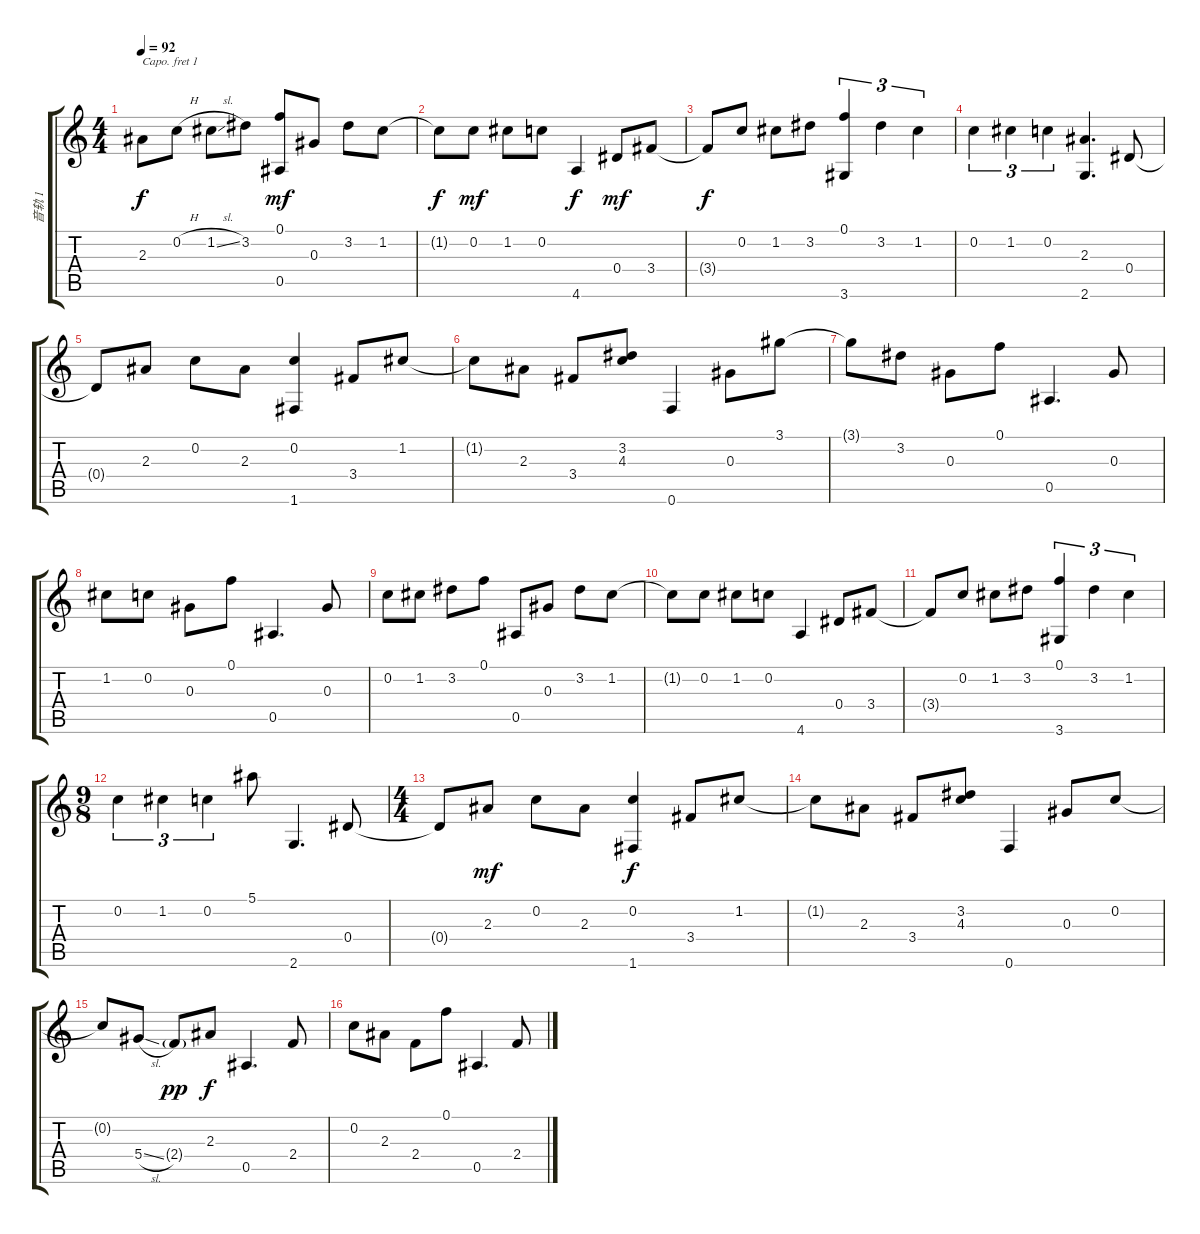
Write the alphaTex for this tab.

\track ("音轨 1" "音轨 1") {instrument acousticguitarsteel}
\staff {score tabs}
\capo 1
\tuning (E4 B3 G3 D3 A2 E2) {hide}
\ts (4 4)
\tempo 92
\clef g2
\ks c
2.3.8{dy f} 0.2{h}.8 1.2{sl}.8 3.2.8 (0.1 0.5).8{dy mf} 0.3.8 3.2.8 1.2.8 |
1.2{t}.8{dy f} 0.2.8{dy mf} 1.2.8 0.2.8 4.6.4{dy f} 0.4.8{dy mf} 3.4.8 |
3.4{t}.8{dy f} 0.2.8 1.2.8 3.2.8 (0.1 3.6).4{tu (3 2)} 3.2.4{tu (3 2)} 1.2.4{tu (3 2)} |
0.2.4{tu (3 2)} 1.2.4{tu (3 2)} 0.2.4{tu (3 2)} (2.3 2.6).4{d} 0.4.8 |
0.4{t}.8 2.3.8 0.2.8 2.3.8 (0.2 1.6).4 3.4.8 1.2.8 |
1.2{t}.8 2.3.8 3.4.8 (3.2 4.3).8 0.6.4 0.3.8 3.1.8 |
3.1{t}.8 3.2.8 0.3.8 0.1.8 0.5.4{d} 0.3.8 |
1.2.8 0.2.8 0.3.8 0.1.8 0.5.4{d} 0.3.8 |
0.2.8 1.2.8 3.2.8 0.1.8 0.5.8 0.3.8 3.2.8 1.2.8 |
1.2{t}.8 0.2.8 1.2.8 0.2.8 4.6.4 0.4.8 3.4.8 |
3.4{t}.8 0.2.8 1.2.8 3.2.8 (0.1 3.6).4{tu (3 2)} 3.2.4{tu (3 2)} 1.2.4{tu (3 2)} |
\ts (9 8)
0.2.4{tu (3 2)} 1.2.4{tu (3 2)} 0.2.4{tu (3 2)} 5.1.8 2.6.4{d} 0.4.8 |
\ts (4 4)
0.4{t}.8 2.3.8{dy mf} 0.2.8 2.3.8 (0.2 1.6).4{dy f} 3.4.8 1.2.8 |
1.2{t}.8 2.3.8 3.4.8 (3.2 4.3).8 0.6.4 0.3.8 0.2.8 |
0.2{t}.8 5.4{sl}.8 2.4{g}.8{dy pp} 2.3.8{dy f} 0.5.4{d} 2.4.8 |
0.2.8 2.3.8 2.4.8 0.1.8 0.5.4{d} 2.4.8
